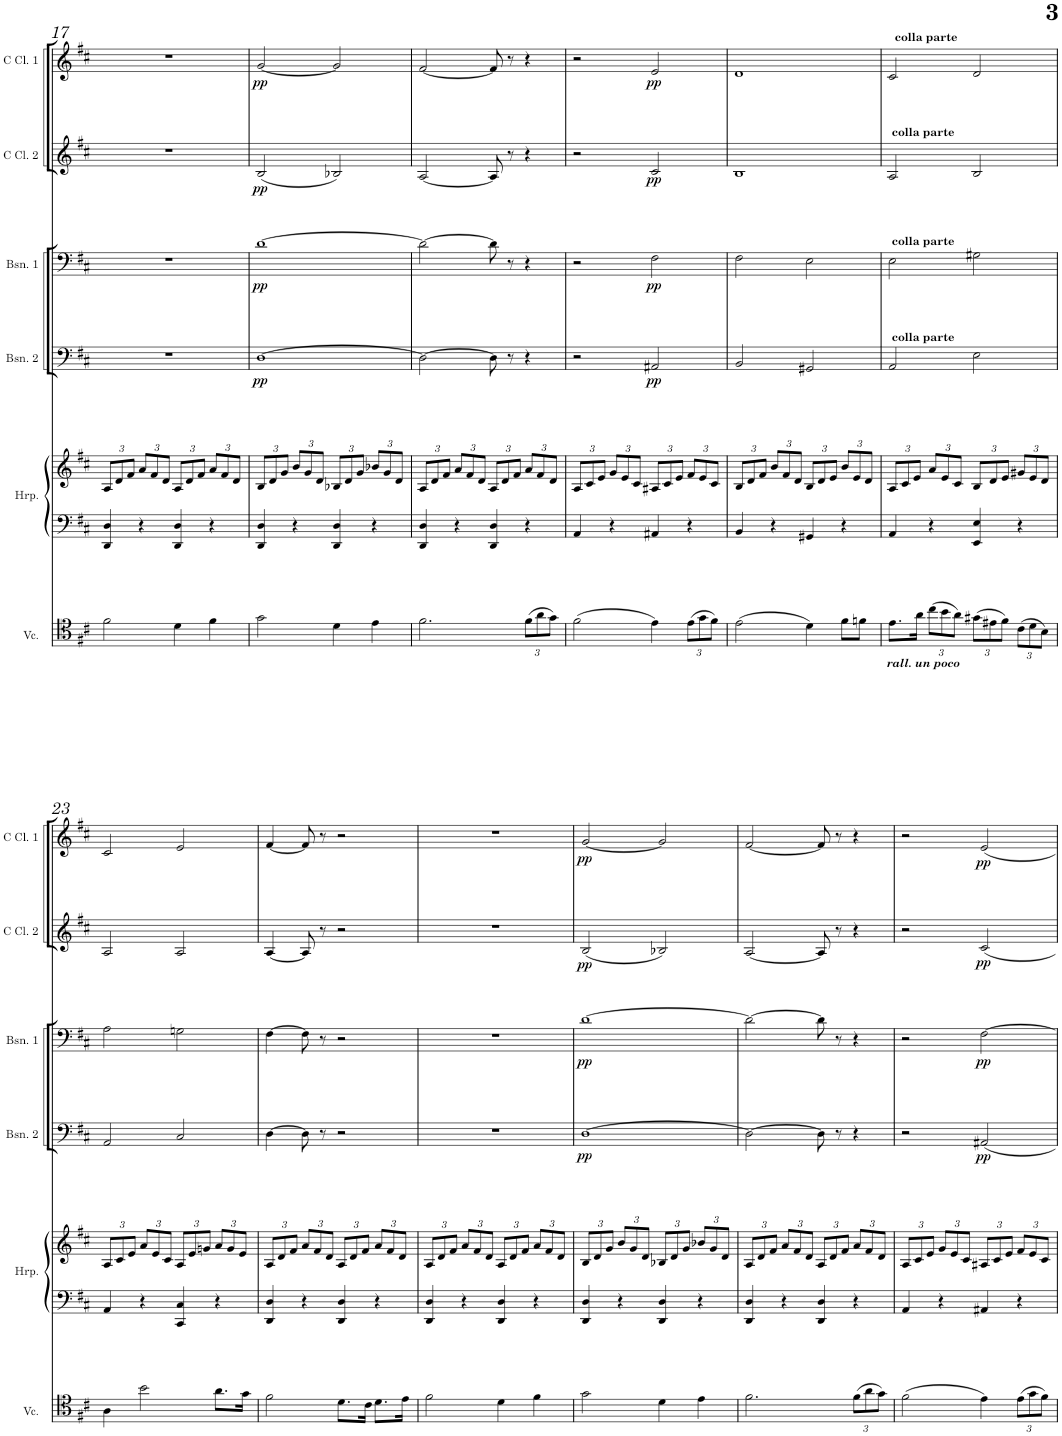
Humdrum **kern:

**kern	**kern	**kern	**kern	**dynam	**kern	**dynam	**kern	**dynam	**kern	**dynam
*part6	*part5	*part5	*part4	*part4	*part3	*part3	*part2	*part2	*part1	*part1
*staff7	*staff6	*staff5	*staff4	*staff4	*staff3	*staff3	*staff2	*staff2	*staff1	*staff1
*I"Violoncello	*I"Harp	*	*I"Bassoon 2	*	*I"Bassoon 1	*	*I"C Clarinet 2	*	*I"C Clarinet 1	*
*I'Vc.	*I'Hrp.	*	*I'Bsn. 2	*	*I'Bsn. 1	*	*I'C Cl. 2	*	*I'C Cl. 1	*
!!LO:PB:g=z
*clefC4	*clefF4	*clefG2	*clefF4	*	*clefF4	*	*clefG2	*	*clefG2	*
*	*	*	*	*	*	*	*Trd1c2	*	*Trd1c2	*
*k[f#c#]	*k[f#c#]	*k[f#c#]	*k[f#c#]	*	*k[f#c#]	*	*k[f#c#]	*	*k[f#c#]	*
*M4/4	*M4/4	*M4/4	*M4/4	*	*M4/4	*	*M4/4	*	*M4/4	*
*met(c)	*met(c)	*met(c)	*met(c)	*	*met(c)	*	*met(c)	*	*met(c)	*
*	*	*Xbrackettup	*	*	*	*	*	*	*	*
=17	=17	=17	=17	=17	=17	=17	=17	=17	=17	=17
2f#\	4DD/ 4D/	12A/L	1r	.	1r	.	1r	.	1r	.
.	.	12d/	.	.	.	.	.	.	.	.
.	.	12f#/J	.	.	.	.	.	.	.	.
.	4r	12a/L	.	.	.	.	.	.	.	.
.	.	12f#/	.	.	.	.	.	.	.	.
.	.	12d/J	.	.	.	.	.	.	.	.
4d\	4DD/ 4D/	12A/L	.	.	.	.	.	.	.	.
.	.	12d/	.	.	.	.	.	.	.	.
.	.	12f#/J	.	.	.	.	.	.	.	.
4f#\	4r	12a/L	.	.	.	.	.	.	.	.
.	.	12f#/	.	.	.	.	.	.	.	.
.	.	12d/J	.	.	.	.	.	.	.	.
=18	=18	=18	=18	=18	=18	=18	=18	=18	=18	=18
!	!	!	!	!LO:DY:b	!	!LO:DY:b	!	!LO:DY:b	!	!LO:DY:b
2g\	4DD/ 4D/	12B/L	[1D	pp	[1d	pp	(2B/	pp	[2g/	pp
.	.	12d/	.	.	.	.	.	.	.	.
.	.	12g/J	.	.	.	.	.	.	.	.
.	4r	12b/L	.	.	.	.	.	.	.	.
.	.	12g/	.	.	.	.	.	.	.	.
.	.	12d/J	.	.	.	.	.	.	.	.
4d\	4DD/ 4D/	12B-X/L	.	.	.	.	2B-X/)	.	2g/]	.
.	.	12d/	.	.	.	.	.	.	.	.
.	.	12g/J	.	.	.	.	.	.	.	.
4e\	4r	12b-X/L	.	.	.	.	.	.	.	.
.	.	12g/	.	.	.	.	.	.	.	.
.	.	12d/J	.	.	.	.	.	.	.	.
=19	=19	=19	=19	=19	=19	=19	=19	=19	=19	=19
2.f#\	4DD/ 4D/	12A/L	2D\_	.	2d\_	.	[2A/	.	[2f#/	.
.	.	12d/	.	.	.	.	.	.	.	.
.	.	12f#/J	.	.	.	.	.	.	.	.
.	4r	12a/L	.	.	.	.	.	.	.	.
.	.	12f#/	.	.	.	.	.	.	.	.
.	.	12d/J	.	.	.	.	.	.	.	.
.	4DD/ 4D/	12A/L	8D\]	.	8d\]	.	8A/]	.	8f#/]	.
.	.	12d/	.	.	.	.	.	.	.	.
.	.	.	8r	.	8r	.	8r	.	8r	.
.	.	12f#/J	.	.	.	.	.	.	.	.
*Xbrackettup	*	*	*	*	*	*	*	*	*	*
(12f#\L	4r	12a/L	4r	.	4r	.	4r	.	4r	.
12a\	.	12f#/	.	.	.	.	.	.	.	.
12g\J)	.	12d/J	.	.	.	.	.	.	.	.
=20	=20	=20	=20	=20	=20	=20	=20	=20	=20	=20
(2f#\	4AA/	12A/L	2r	.	2r	.	2r	.	2r	.
.	.	12c#/	.	.	.	.	.	.	.	.
.	.	12e/J	.	.	.	.	.	.	.	.
.	4r	12g/L	.	.	.	.	.	.	.	.
.	.	12e/	.	.	.	.	.	.	.	.
.	.	12c#/J	.	.	.	.	.	.	.	.
!	!	!	!	!LO:DY:b	!	!LO:DY:b	!	!LO:DY:b	!	!LO:DY:b
4e\)	4AA#X/	12A#X/L	2AA#X/	pp	2F#\	pp	2c#/	pp	2e/	pp
.	.	12c#/	.	.	.	.	.	.	.	.
.	.	12e/J	.	.	.	.	.	.	.	.
(12e\L	4r	12f#/L	.	.	.	.	.	.	.	.
12g\	.	12e/	.	.	.	.	.	.	.	.
12f#\J)	.	12c#/J	.	.	.	.	.	.	.	.
=21	=21	=21	=21	=21	=21	=21	=21	=21	=21	=21
(2e\	4BB/	12B/L	2BB/	.	2F#\	.	1B	.	1d	.
.	.	12d/	.	.	.	.	.	.	.	.
.	.	12f#/J	.	.	.	.	.	.	.	.
.	4r	12b/L	.	.	.	.	.	.	.	.
.	.	12f#/	.	.	.	.	.	.	.	.
.	.	12d/J	.	.	.	.	.	.	.	.
4d\)	4GG#X/	12B/L	2GG#X/	.	2E\	.	.	.	.	.
.	.	12d/	.	.	.	.	.	.	.	.
.	.	12e/J	.	.	.	.	.	.	.	.
8f#\L	4r	12b/L	.	.	.	.	.	.	.	.
.	.	12e/	.	.	.	.	.	.	.	.
8fn\J	.	.	.	.	.	.	.	.	.	.
.	.	12d/J	.	.	.	.	.	.	.	.
=22	=22	=22	=22	=22	=22	=22	=22	=22	=22	=22
!	!	!	!	!	!	!	!	!	!LO:TX:a:B:t=colla parte	!
!	!	!	!	!	!	!	!LO:TX:a:B:t=colla parte	!	!	!
!	!	!	!	!	!LO:TX:a:B:t=colla parte	!	!	!	!	!
!	!	!	!LO:TX:a:B:t=colla parte	!	!	!	!	!	!	!
!LO:TX:b:Bi:t=rall. un poco	!	!	!	!	!	!	!	!	!	!
8.e\L	4AA/	12A/L	2AA/	.	2E\	.	2A/	.	2c#/	.
.	.	12c#/	.	.	.	.	.	.	.	.
.	.	12e/J	.	.	.	.	.	.	.	.
16a\Jk	.	.	.	.	.	.	.	.	.	.
(12cc#\L	4r	12a/L	.	.	.	.	.	.	.	.
12b\	.	12e/	.	.	.	.	.	.	.	.
12a\J)	.	12c#/J	.	.	.	.	.	.	.	.
(12g#X\L	4EE/ 4E/	12B/L	2E\	.	2G#X\	.	2B/	.	2d/	.
12e#X\	.	12d/	.	.	.	.	.	.	.	.
12f#\J)	.	12e/J	.	.	.	.	.	.	.	.
(12c#\L	4r	12g#X/L	.	.	.	.	.	.	.	.
12d\	.	12e/	.	.	.	.	.	.	.	.
12B\J)	.	12d/J	.	.	.	.	.	.	.	.
!!LO:LB:g=z
=23	=23	=23	=23	=23	=23	=23	=23	=23	=23	=23
4A\	4AA/	12A/L	2AA/	.	2A\	.	2A/	.	2c#/	.
.	.	12c#/	.	.	.	.	.	.	.	.
.	.	12e/J	.	.	.	.	.	.	.	.
2b\	4r	12a/L	.	.	.	.	.	.	.	.
.	.	12e/	.	.	.	.	.	.	.	.
.	.	12c#/J	.	.	.	.	.	.	.	.
.	4CC#/ 4C#/	12A/L	2C#/	.	2Gn\	.	2A/	.	2e/	.
.	.	12e/	.	.	.	.	.	.	.	.
.	.	12gn/J	.	.	.	.	.	.	.	.
8.a\L	4r	12a/L	.	.	.	.	.	.	.	.
.	.	12g/	.	.	.	.	.	.	.	.
.	.	12e/J	.	.	.	.	.	.	.	.
16g\Jk	.	.	.	.	.	.	.	.	.	.
=24	=24	=24	=24	=24	=24	=24	=24	=24	=24	=24
2f#\	4DD/ 4D/	12A/L	[4D\	.	[4F#\	.	[4A/	.	[4f#/	.
.	.	12d/	.	.	.	.	.	.	.	.
.	.	12f#/J	.	.	.	.	.	.	.	.
.	4r	12a/L	8D\]	.	8F#\]	.	8A/]	.	8f#/]	.
.	.	12f#/	.	.	.	.	.	.	.	.
.	.	.	8r	.	8r	.	8r	.	8r	.
.	.	12d/J	.	.	.	.	.	.	.	.
8.d\L	4DD/ 4D/	12A/L	2r	.	2r	.	2r	.	2r	.
.	.	12d/	.	.	.	.	.	.	.	.
.	.	12f#/J	.	.	.	.	.	.	.	.
16c#\Jk	.	.	.	.	.	.	.	.	.	.
8.d\L	4r	12a/L	.	.	.	.	.	.	.	.
.	.	12f#/	.	.	.	.	.	.	.	.
.	.	12d/J	.	.	.	.	.	.	.	.
16e\Jk	.	.	.	.	.	.	.	.	.	.
=25	=25	=25	=25	=25	=25	=25	=25	=25	=25	=25
2f#\	4DD/ 4D/	12A/L	1r	.	1r	.	1r	.	1r	.
.	.	12d/	.	.	.	.	.	.	.	.
.	.	12f#/J	.	.	.	.	.	.	.	.
.	4r	12a/L	.	.	.	.	.	.	.	.
.	.	12f#/	.	.	.	.	.	.	.	.
.	.	12d/J	.	.	.	.	.	.	.	.
4d\	4DD/ 4D/	12A/L	.	.	.	.	.	.	.	.
.	.	12d/	.	.	.	.	.	.	.	.
.	.	12f#/J	.	.	.	.	.	.	.	.
4f#\	4r	12a/L	.	.	.	.	.	.	.	.
.	.	12f#/	.	.	.	.	.	.	.	.
.	.	12d/J	.	.	.	.	.	.	.	.
=26	=26	=26	=26	=26	=26	=26	=26	=26	=26	=26
!	!	!	!	!LO:DY:b	!	!LO:DY:b	!	!LO:DY:b	!	!LO:DY:b
2g\	4DD/ 4D/	12B/L	[1D	pp	[1d	pp	(2B/	pp	[2g/	pp
.	.	12d/	.	.	.	.	.	.	.	.
.	.	12g/J	.	.	.	.	.	.	.	.
.	4r	12b/L	.	.	.	.	.	.	.	.
.	.	12g/	.	.	.	.	.	.	.	.
.	.	12d/J	.	.	.	.	.	.	.	.
4d\	4DD/ 4D/	12B-X/L	.	.	.	.	2B-X/)	.	2g/]	.
.	.	12d/	.	.	.	.	.	.	.	.
.	.	12g/J	.	.	.	.	.	.	.	.
4e\	4r	12b-X/L	.	.	.	.	.	.	.	.
.	.	12g/	.	.	.	.	.	.	.	.
.	.	12d/J	.	.	.	.	.	.	.	.
=27	=27	=27	=27	=27	=27	=27	=27	=27	=27	=27
2.f#\	4DD/ 4D/	12A/L	2D\_	.	2d\_	.	[2A/	.	[2f#/	.
.	.	12d/	.	.	.	.	.	.	.	.
.	.	12f#/J	.	.	.	.	.	.	.	.
.	4r	12a/L	.	.	.	.	.	.	.	.
.	.	12f#/	.	.	.	.	.	.	.	.
.	.	12d/J	.	.	.	.	.	.	.	.
.	4DD/ 4D/	12A/L	8D\]	.	8d\]	.	8A/]	.	8f#/]	.
.	.	12d/	.	.	.	.	.	.	.	.
.	.	.	8r	.	8r	.	8r	.	8r	.
.	.	12f#/J	.	.	.	.	.	.	.	.
(12f#\L	4r	12a/L	4r	.	4r	.	4r	.	4r	.
12a\	.	12f#/	.	.	.	.	.	.	.	.
12g\J)	.	12d/J	.	.	.	.	.	.	.	.
=28	=28	=28	=28	=28	=28	=28	=28	=28	=28	=28
(2f#\	4AA/	12A/L	2r	.	2r	.	2r	.	2r	.
.	.	12c#/	.	.	.	.	.	.	.	.
.	.	12e/J	.	.	.	.	.	.	.	.
.	4r	12g/L	.	.	.	.	.	.	.	.
.	.	12e/	.	.	.	.	.	.	.	.
.	.	12c#/J	.	.	.	.	.	.	.	.
!	!	!	!	!LO:DY:b	!	!LO:DY:b	!	!LO:DY:b	!	!LO:DY:b
4e\)	4AA#X/	12A#X/L	2AA#X/	pp	[2F#\	pp	2c#/	pp	2e/	pp
.	.	12c#/	.	.	.	.	.	.	.	.
.	.	12e/J	.	.	.	.	.	.	.	.
(12e\L	4r	12f#/L	.	.	.	.	.	.	.	.
12g\	.	12e/	.	.	.	.	.	.	.	.
12f#\J)	.	12c#/J	.	.	.	.	.	.	.	.
=	=	=	=	=	=	=	=	=	=	=
*-	*-	*-	*-	*-	*-	*-	*-	*-	*-	*-
